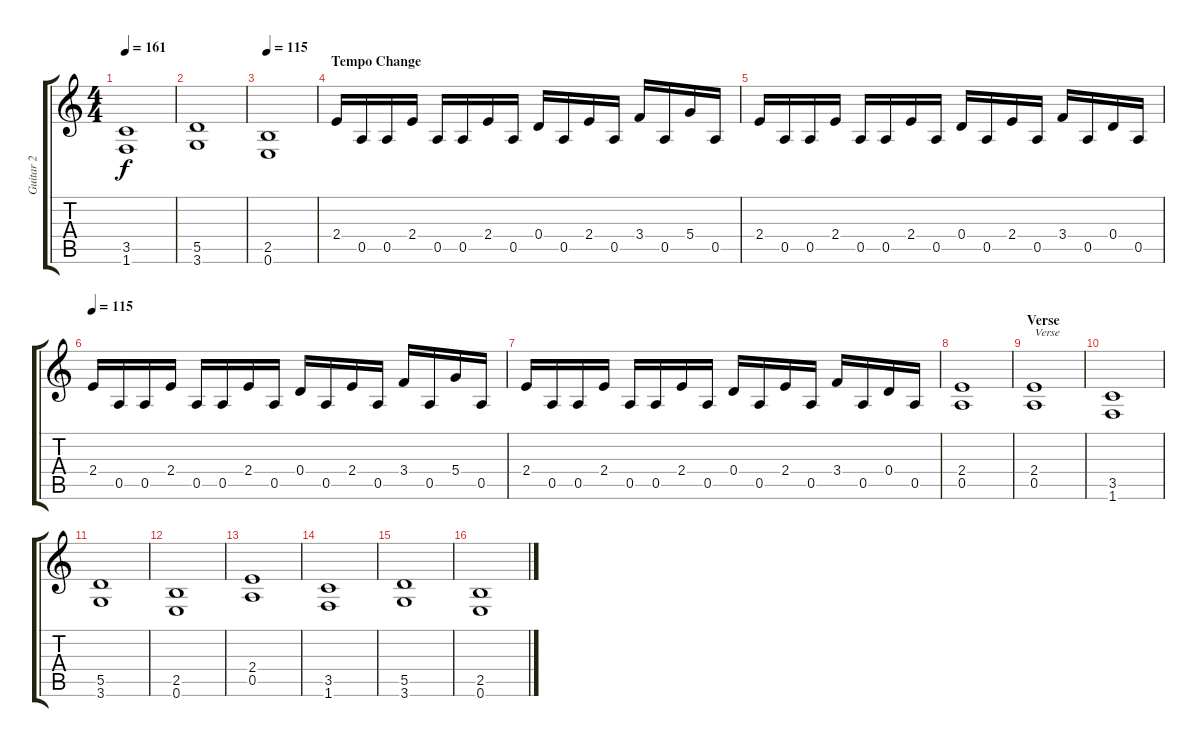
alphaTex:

\track ("Guitar 2" "Guitar 2") {instrument distortionguitar}
\staff {score tabs}
\tuning (E4 B3 G3 D3 A2 E2) {hide}
\ts (4 4)
\tempo 161
\clef g2
\ks c
(3.5 1.6).1{dy f} |
(5.5 3.6).1 |
\tempo 115
(2.5 0.6).1 |
\section ("" "Tempo Change")
2.4.16 0.5.16 0.5.16 2.4.16 0.5.16 0.5.16 2.4.16 0.5.16 0.4.16 0.5.16 2.4.16 0.5.16 3.4.16 0.5.16 5.4.16 0.5.16 |
2.4.16 0.5.16 0.5.16 2.4.16 0.5.16 0.5.16 2.4.16 0.5.16 0.4.16 0.5.16 2.4.16 0.5.16 3.4.16 0.5.16 0.4.16 0.5.16 |
\tempo 115
2.4.16 0.5.16 0.5.16 2.4.16 0.5.16 0.5.16 2.4.16 0.5.16 0.4.16 0.5.16 2.4.16 0.5.16 3.4.16 0.5.16 5.4.16 0.5.16 |
2.4.16 0.5.16 0.5.16 2.4.16 0.5.16 0.5.16 2.4.16 0.5.16 0.4.16 0.5.16 2.4.16 0.5.16 3.4.16 0.5.16 0.4.16 0.5.16 |
(2.4 0.5).1 |
\section ("" "Verse")
(2.4 0.5).1{txt "Verse"} |
(3.5 1.6).1 |
(5.5 3.6).1 |
(2.5 0.6).1 |
(2.4 0.5).1 |
(3.5 1.6).1 |
(5.5 3.6).1 |
(2.5 0.6).1
